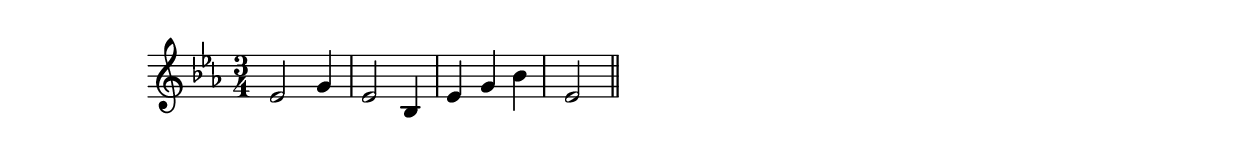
\version "2.14.0"
%{\header {
  title = "opening theme of Symphony #3 (`Eroica')"
  composer = "Beethoven"
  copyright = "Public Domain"
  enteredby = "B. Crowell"
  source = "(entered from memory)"
}%}
\score{{\key es \major
    \time 3/4
    %{\tempo 4=144
    %}\relative es' {
  es2 g4 | es2 bes4 | es4 g bes | \partial 2 es,2 \bar "||"
}
}}